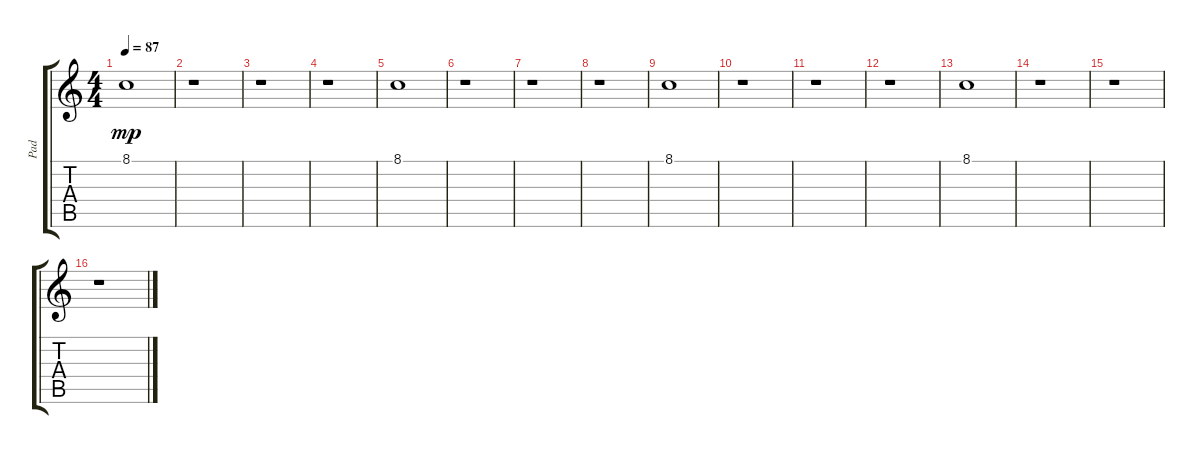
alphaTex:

\track ("Pad" "Pad") {instrument pad7halo}
\staff {score tabs}
\tuning (E4 B3 G3 D3 A2 E2) {hide}
\ts (4 4)
\tempo 87
\clef g2
\ks c
8.1.1{dy mp} |
r.1 |
r.1 |
r.1 |
8.1.1 |
r.1 |
r.1 |
r.1 |
8.1.1 |
r.1 |
r.1 |
r.1 |
8.1.1 |
r.1 |
r.1 |
r.1
